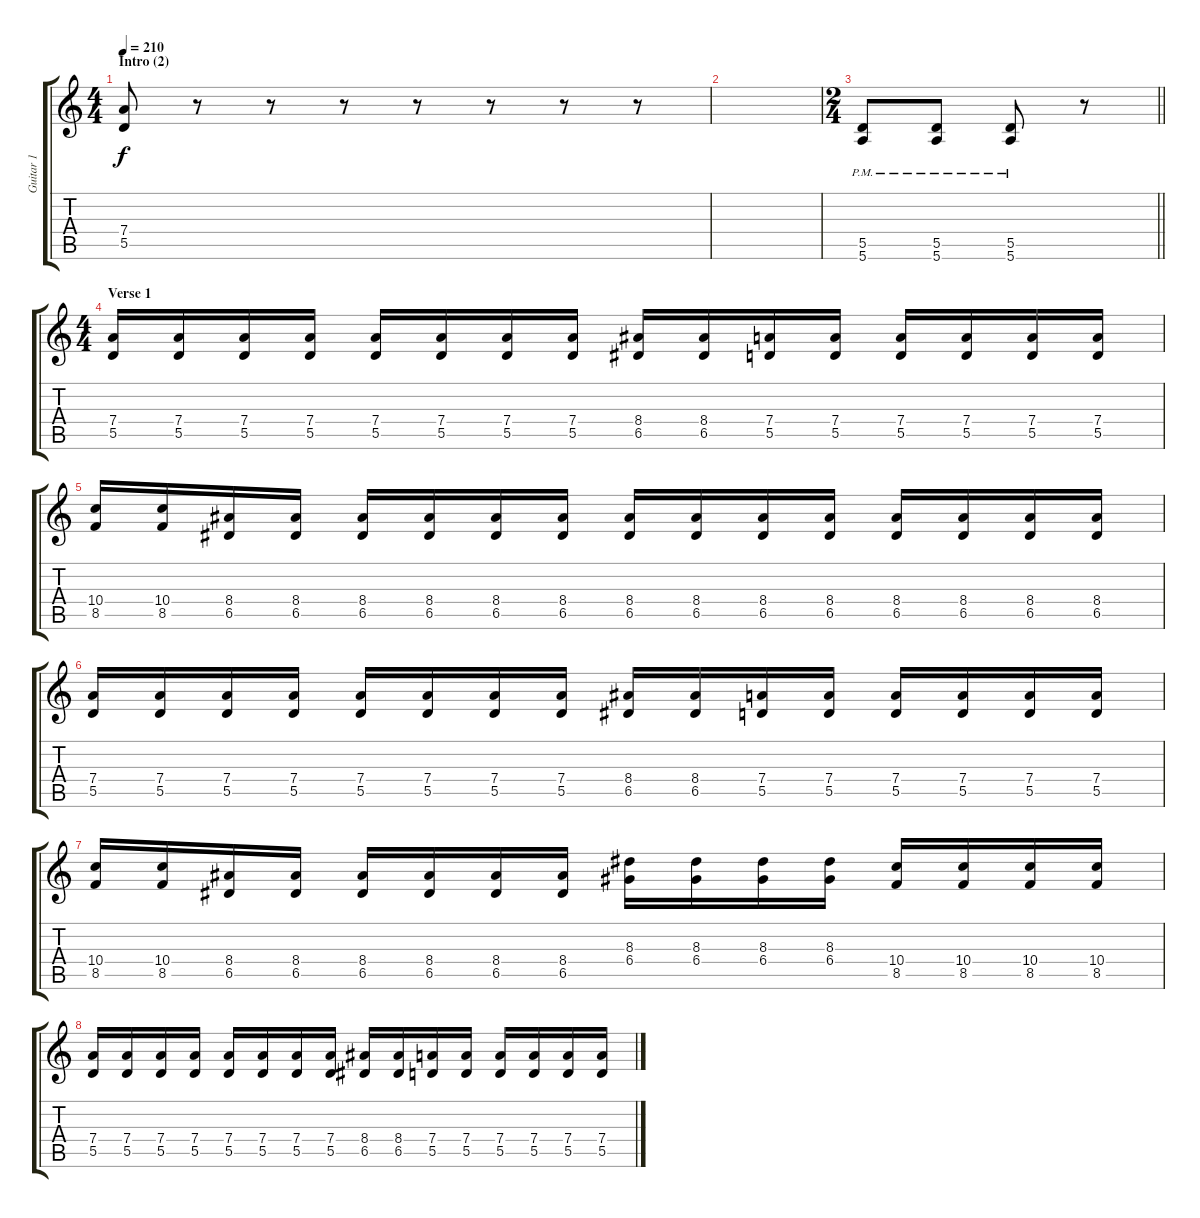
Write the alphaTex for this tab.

\track ("Guitar 1" "Guitar 1") {instrument distortionguitar}
\staff {score tabs}
\tuning (E4 B3 G3 D3 A2 E2) {hide}
\ts (4 4)
\section ("" "Intro (2)")
\tempo 210
\clef g2
\ks c
(7.4 5.5).8{dy f} r.8 r.8 r.8 r.8 r.8 r.8 r.8 |
|
\ts (2 4)
\barLineRight lightlight
(5.5{pm} 5.6{pm}).8 (5.5{pm} 5.6{pm}).8 (5.5{pm} 5.6{pm}).8 r.8 |
\ts (4 4)
\section ("" "Verse 1")
(7.4 5.5).16 (7.4 5.5).16 (7.4 5.5).16 (7.4 5.5).16 (7.4 5.5).16 (7.4 5.5).16 (7.4 5.5).16 (7.4 5.5).16 (8.4 6.5).16 (8.4 6.5).16 (7.4 5.5).16 (7.4 5.5).16 (7.4 5.5).16 (7.4 5.5).16 (7.4 5.5).16 (7.4 5.5).16 |
(10.4 8.5).16 (10.4 8.5).16 (8.4 6.5).16 (8.4 6.5).16 (8.4 6.5).16 (8.4 6.5).16 (8.4 6.5).16 (8.4 6.5).16 (8.4 6.5).16 (8.4 6.5).16 (8.4 6.5).16 (8.4 6.5).16 (8.4 6.5).16 (8.4 6.5).16 (8.4 6.5).16 (8.4 6.5).16 |
(7.4 5.5).16 (7.4 5.5).16 (7.4 5.5).16 (7.4 5.5).16 (7.4 5.5).16 (7.4 5.5).16 (7.4 5.5).16 (7.4 5.5).16 (8.4 6.5).16 (8.4 6.5).16 (7.4 5.5).16 (7.4 5.5).16 (7.4 5.5).16 (7.4 5.5).16 (7.4 5.5).16 (7.4 5.5).16 |
(10.4 8.5).16 (10.4 8.5).16 (8.4 6.5).16 (8.4 6.5).16 (8.4 6.5).16 (8.4 6.5).16 (8.4 6.5).16 (8.4 6.5).16 (8.3 6.4).16 (8.3 6.4).16 (8.3 6.4).16 (8.3 6.4).16 (10.4 8.5).16 (10.4 8.5).16 (10.4 8.5).16 (10.4 8.5).16 |
(7.4 5.5).16 (7.4 5.5).16 (7.4 5.5).16 (7.4 5.5).16 (7.4 5.5).16 (7.4 5.5).16 (7.4 5.5).16 (7.4 5.5).16 (8.4 6.5).16 (8.4 6.5).16 (7.4 5.5).16 (7.4 5.5).16 (7.4 5.5).16 (7.4 5.5).16 (7.4 5.5).16 (7.4 5.5).16
